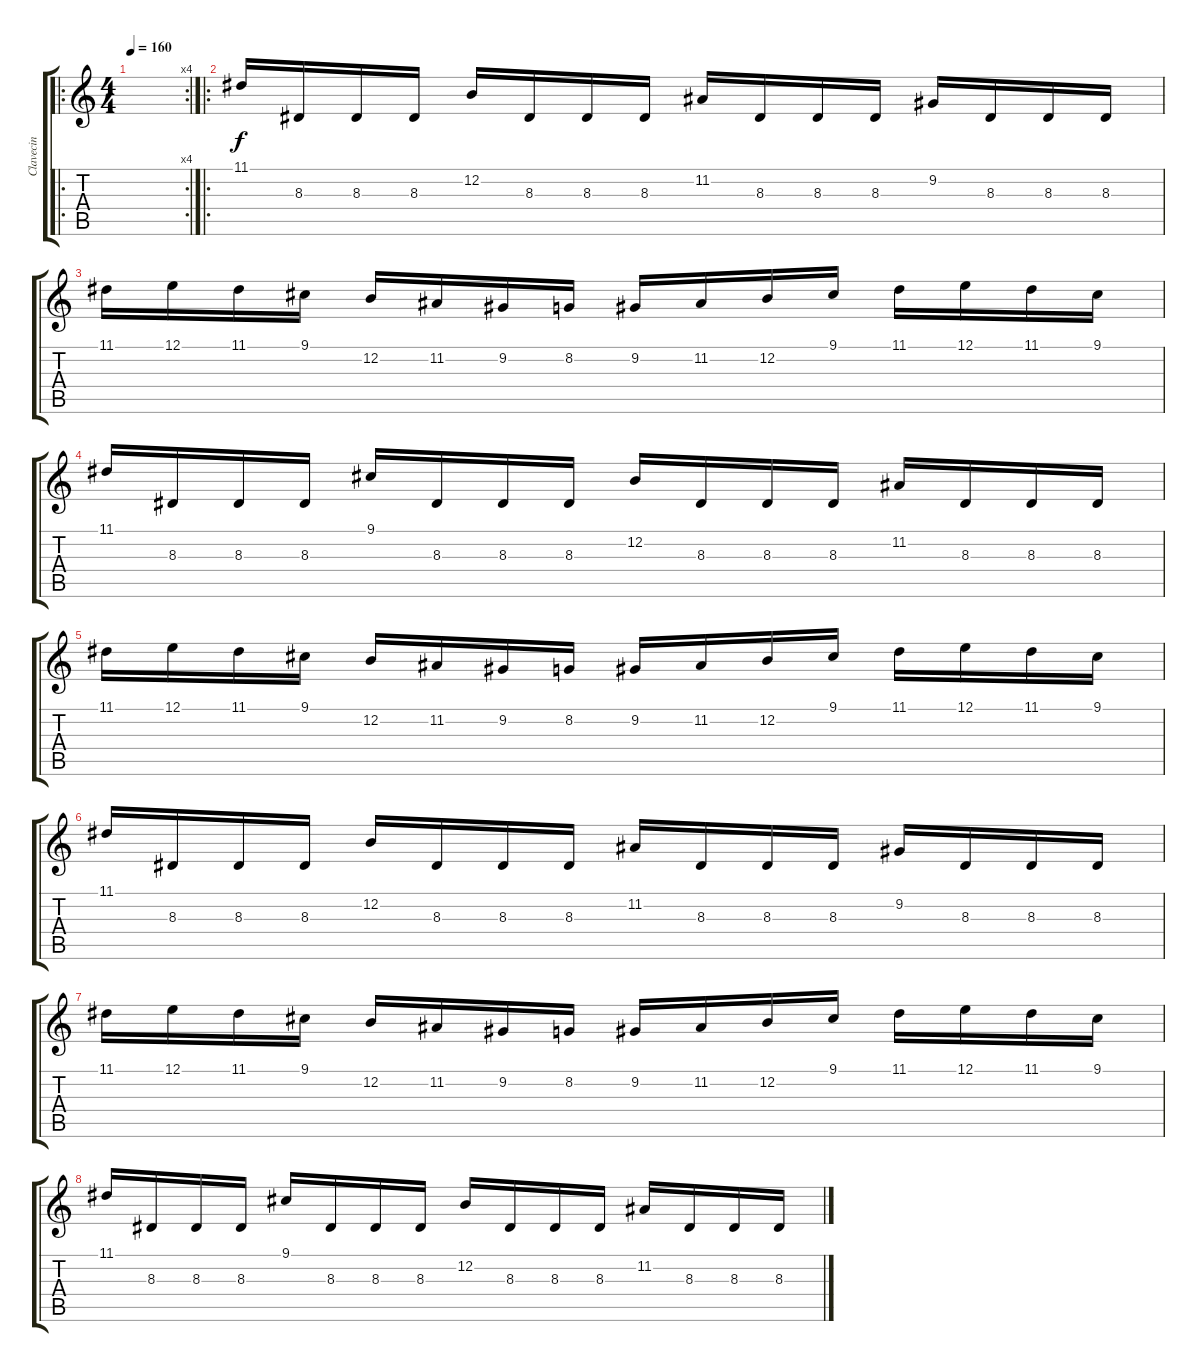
\track ("Clavecin" "Clavecin") {instrument harpsichord}
\staff {score tabs}
\tuning (E4 B3 G3 D3 A2 E2) {hide}
\ro
\rc 4
\ts (4 4)
\tempo 160
\clef g2
\ks c
|
\ro
11.1.16 8.3.16 8.3.16 8.3.16 12.2.16 8.3.16 8.3.16 8.3.16 11.2.16 8.3.16 8.3.16 8.3.16 9.2.16 8.3.16 8.3.16 8.3.16 |
11.1.16 12.1.16 11.1.16 9.1.16 12.2.16 11.2.16 9.2.16 8.2.16 9.2.16 11.2.16 12.2.16 9.1.16 11.1.16 12.1.16 11.1.16 9.1.16 |
11.1.16 8.3.16 8.3.16 8.3.16 9.1.16 8.3.16 8.3.16 8.3.16 12.2.16 8.3.16 8.3.16 8.3.16 11.2.16 8.3.16 8.3.16 8.3.16 |
11.1.16 12.1.16 11.1.16 9.1.16 12.2.16 11.2.16 9.2.16 8.2.16 9.2.16 11.2.16 12.2.16 9.1.16 11.1.16 12.1.16 11.1.16 9.1.16 |
11.1.16 8.3.16 8.3.16 8.3.16 12.2.16 8.3.16 8.3.16 8.3.16 11.2.16 8.3.16 8.3.16 8.3.16 9.2.16 8.3.16 8.3.16 8.3.16 |
11.1.16 12.1.16 11.1.16 9.1.16 12.2.16 11.2.16 9.2.16 8.2.16 9.2.16 11.2.16 12.2.16 9.1.16 11.1.16 12.1.16 11.1.16 9.1.16 |
11.1.16 8.3.16 8.3.16 8.3.16 9.1.16 8.3.16 8.3.16 8.3.16 12.2.16 8.3.16 8.3.16 8.3.16 11.2.16 8.3.16 8.3.16 8.3.16
